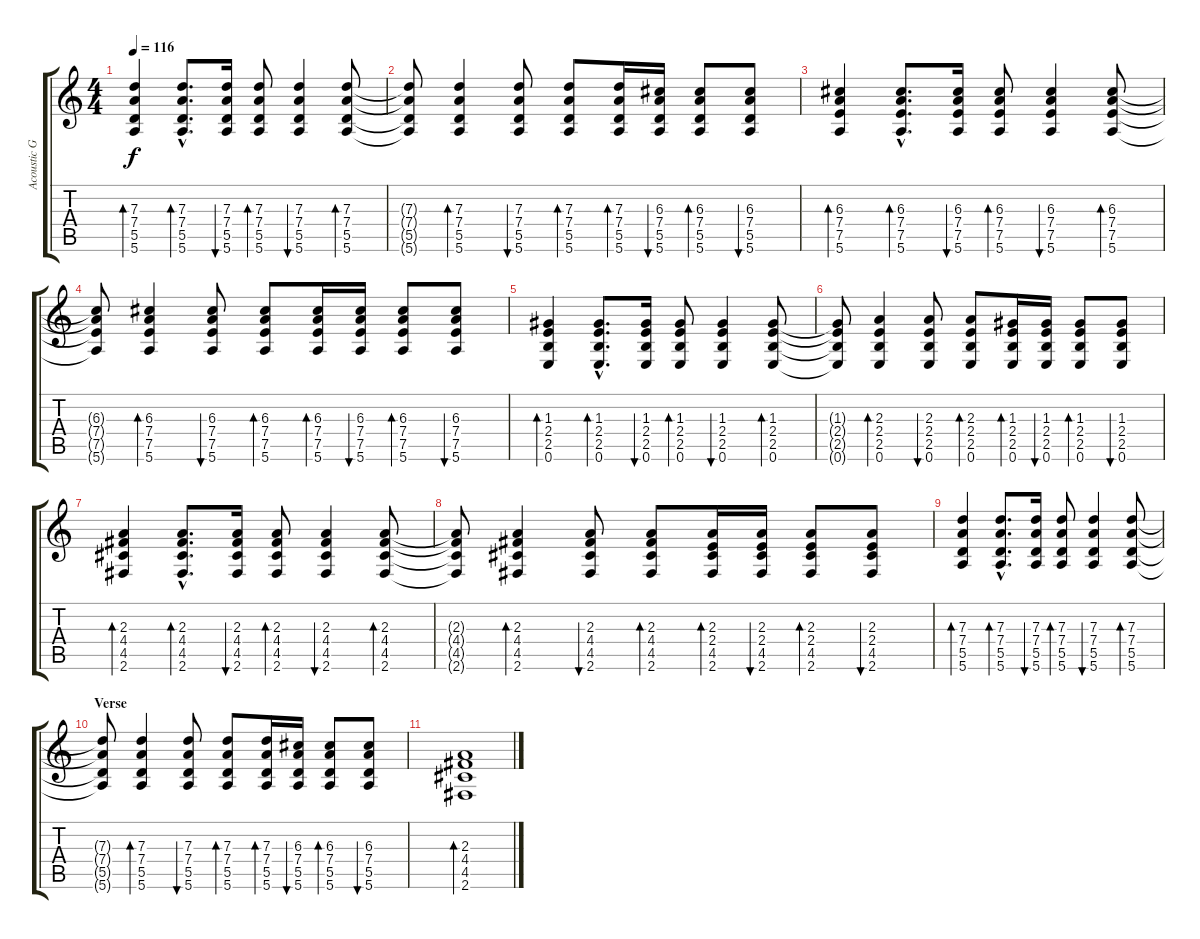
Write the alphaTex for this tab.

\track ("Acoustic Guitar" "Acoustic G") {instrument acousticguitarsteel}
\staff {score tabs}
\tuning (E4 B3 G3 D3 A2 E2) {hide}
\ts (4 4)
\tempo 116
\clef g2
\ks c
(7.3 7.4 5.5 5.6).4{bd 30 dy f} (7.3{hac} 7.4{hac} 5.5{hac} 5.6{hac}).8{d bd 30} (7.3 7.4 5.5 5.6).16{bu 30} (7.3 7.4 5.5 5.6).8{bd 30} (7.3 7.4 5.5 5.6).4{bu 30} (7.3 7.4 5.5 5.6).8{bd 30} |
(7.3{t} 7.4{t} 5.5{t} 5.6{t}).8 (7.3 7.4 5.5 5.6).4{bd 30} (7.3 7.4 5.5 5.6).8{bu 30} (7.3 7.4 5.5 5.6).8{bd 30} (7.3 7.4 5.5 5.6).16{bd 30} (6.3 7.4 5.5 5.6).16{bu 30} (6.3 7.4 5.5 5.6).8{bd 30} (6.3 7.4 5.5 5.6).8{bu 30} |
(6.3 7.4 7.5 5.6).4{bd 30} (6.3{hac} 7.4{hac} 7.5{hac} 5.6{hac}).8{d bd 30} (6.3 7.4 7.5 5.6).16{bu 30} (6.3 7.4 7.5 5.6).8{bd 30} (6.3 7.4 7.5 5.6).4{bu 30} (6.3 7.4 7.5 5.6).8{bd 30} |
(6.3{t} 7.4{t} 7.5{t} 5.6{t}).8 (6.3 7.4 7.5 5.6).4{bd 30} (6.3 7.4 7.5 5.6).8{bu 30} (6.3 7.4 7.5 5.6).8{bd 30} (6.3 7.4 7.5 5.6).16{bd 30} (6.3 7.4 7.5 5.6).16{bu 30} (6.3 7.4 7.5 5.6).8{bd 30} (6.3 7.4 7.5 5.6).8{bu 30} |
(1.3 2.4 2.5 0.6).4{bd 30} (1.3{hac} 2.4{hac} 2.5{hac} 0.6{hac}).8{d bd 30} (1.3 2.4 2.5 0.6).16{bu 30} (1.3 2.4 2.5 0.6).8{bd 30} (1.3 2.4 2.5 0.6).4{bu 30} (1.3 2.4 2.5 0.6).8{bd 30} |
(1.3{t} 2.4{t} 2.5{t} 0.6{t}).8 (2.3 2.4 2.5 0.6).4{bd 30} (2.3 2.4 2.5 0.6).8{bu 30} (2.3 2.4 2.5 0.6).8{bd 30} (1.3 2.4 2.5 0.6).16{bd 30} (1.3 2.4 2.5 0.6).16{bu 30} (1.3 2.4 2.5 0.6).8{bd 30} (1.3 2.4 2.5 0.6).8{bu 30} |
(2.3 4.4 4.5 2.6).4{bd 30} (2.3{hac} 4.4{hac} 4.5{hac} 2.6{hac}).8{d bd 30} (2.3 4.4 4.5 2.6).16{bu 30} (2.3 4.4 4.5 2.6).8{bd 30} (2.3 4.4 4.5 2.6).4{bu 30} (2.3 4.4 4.5 2.6).8{bd 30} |
(2.3{t} 4.4{t} 4.5{t} 2.6{t}).8 (2.3 4.4 4.5 2.6).4{bd 30} (2.3 4.4 4.5 2.6).8{bu 30} (2.3 4.4 4.5 2.6).8{bd 30} (2.3 2.4 4.5 2.6).16{bd 30} (2.3 2.4 4.5 2.6).16{bu 30} (2.3 2.4 4.5 2.6).8{bd 30} (2.3 2.4 4.5 2.6).8{bu 30} |
(7.3 7.4 5.5 5.6).4{bd 30} (7.3{hac} 7.4{hac} 5.5{hac} 5.6{hac}).8{d bd 30} (7.3 7.4 5.5 5.6).16{bu 30} (7.3 7.4 5.5 5.6).8{bd 30} (7.3 7.4 5.5 5.6).4{bu 30} (7.3 7.4 5.5 5.6).8{bd 30} |
\section ("" "Verse")
(7.3{t} 7.4{t} 5.5{t} 5.6{t}).8 (7.3 7.4 5.5 5.6).4{bd 30} (7.3 7.4 5.5 5.6).8{bu 30} (7.3 7.4 5.5 5.6).8{bd 30} (7.3 7.4 5.5 5.6).16{bd 30} (6.3 7.4 5.5 5.6).16{bu 30} (6.3 7.4 5.5 5.6).8{bd 30} (6.3 7.4 5.5 5.6).8{bu 30} |
(2.3 4.4 4.5 2.6).1{bd 30}
